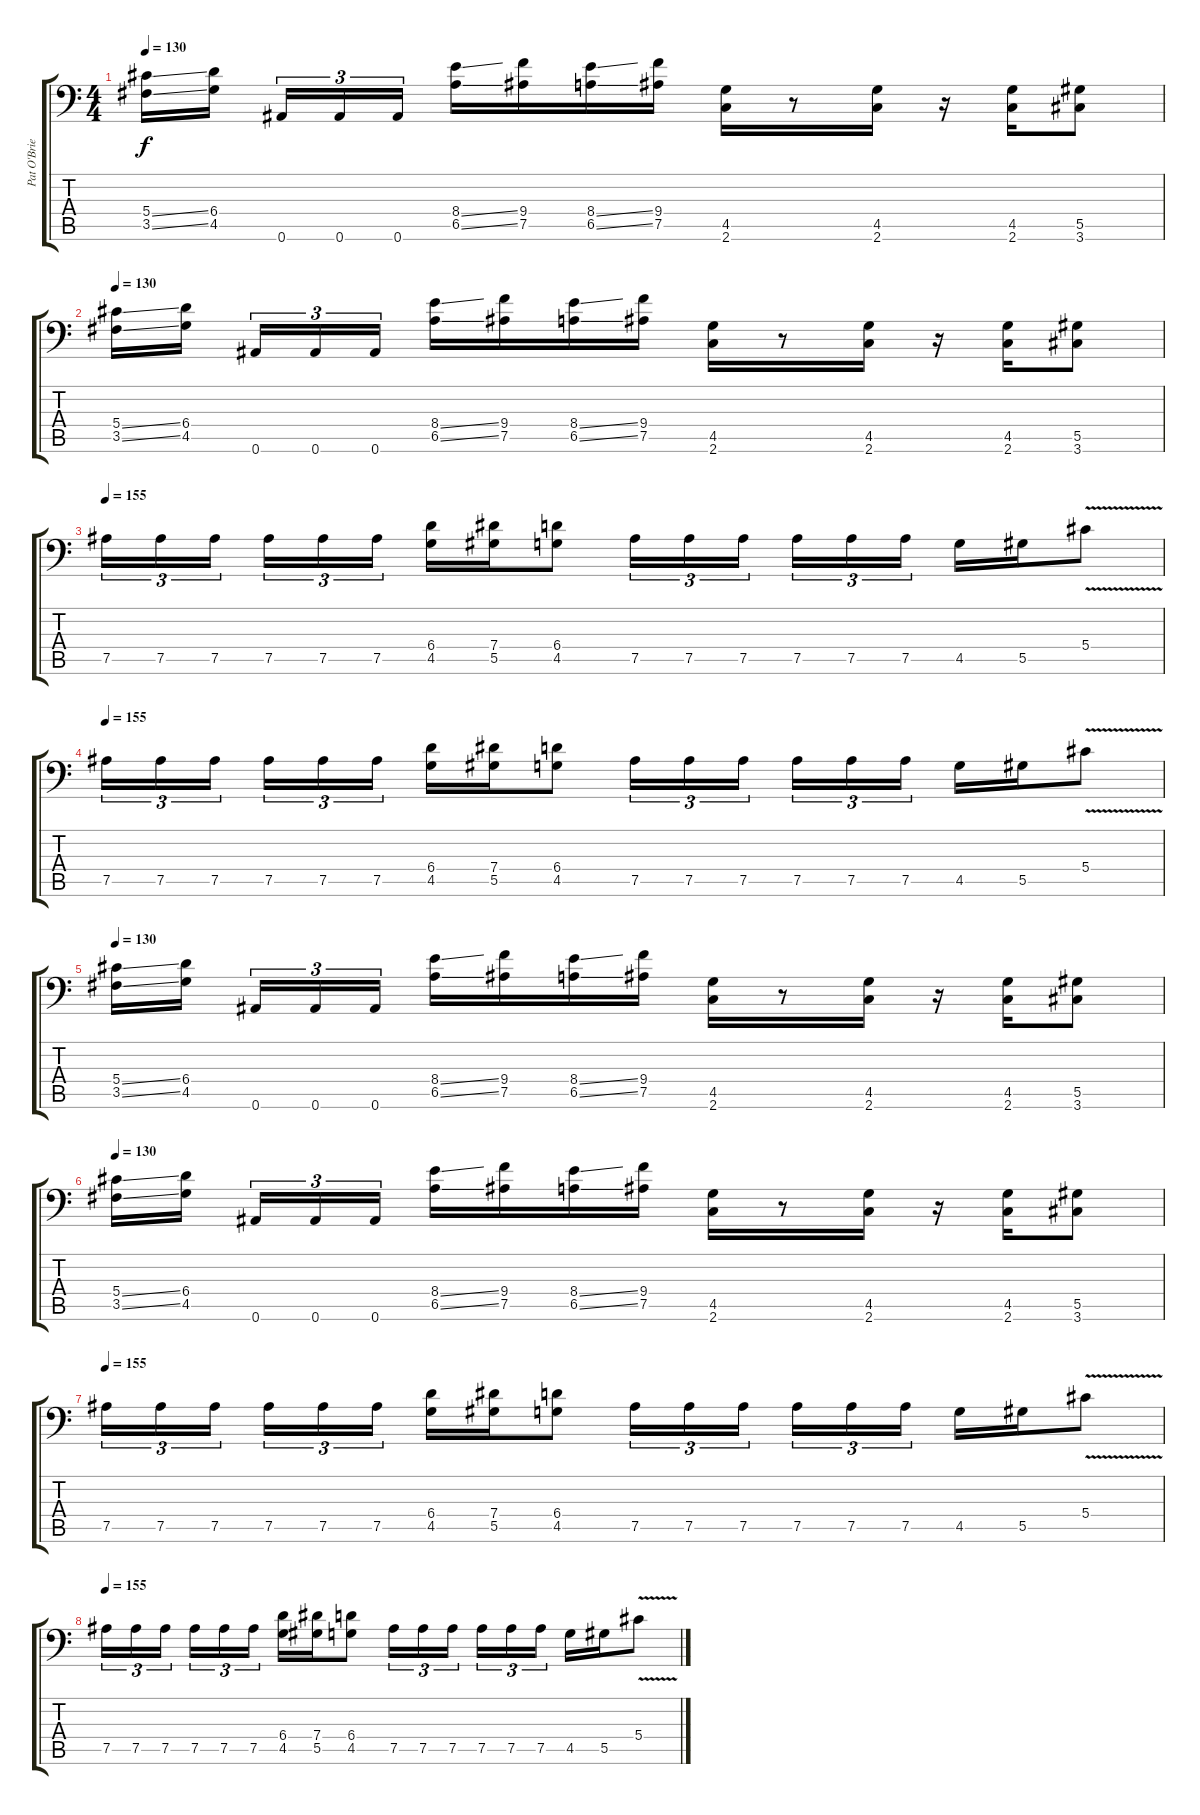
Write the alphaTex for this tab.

\track ("Pat O'Brien" "Pat O'Brie") {instrument distortionguitar}
\staff {score tabs}
\tuning (Bb3 F3 Db3 Ab2 Eb2 Bb1) {hide}
\ts (4 4)
\tempo 130
\clef f4
\ks c
(5.4{ss} 3.5{ss}).16{dy f} (6.4 4.5).16 0.6.16{tu (3 2)} 0.6.16{tu (3 2)} 0.6.16{tu (3 2)} (8.4{ss} 6.5{ss}).16 (9.4 7.5).16 (8.4{ss} 6.5{ss}).16 (9.4 7.5).16 (4.5 2.6).16 r.8 (4.5 2.6).16 r.16 (4.5 2.6).16 (5.5 3.6).8 |
\tempo 130
(5.4{ss} 3.5{ss}).16 (6.4 4.5).16 0.6.16{tu (3 2)} 0.6.16{tu (3 2)} 0.6.16{tu (3 2)} (8.4{ss} 6.5{ss}).16 (9.4 7.5).16 (8.4{ss} 6.5{ss}).16 (9.4 7.5).16 (4.5 2.6).16 r.8 (4.5 2.6).16 r.16 (4.5 2.6).16 (5.5 3.6).8 |
\tempo 155
7.5.16{tu (3 2)} 7.5.16{tu (3 2)} 7.5.16{tu (3 2)} 7.5.16{tu (3 2)} 7.5.16{tu (3 2)} 7.5.16{tu (3 2)} (6.4 4.5).16 (7.4 5.5).16 (6.4 4.5).8 7.5.16{tu (3 2)} 7.5.16{tu (3 2)} 7.5.16{tu (3 2)} 7.5.16{tu (3 2)} 7.5.16{tu (3 2)} 7.5.16{tu (3 2)} 4.5.16 5.5.16 5.4{v}.8 |
\tempo 155
7.5.16{tu (3 2)} 7.5.16{tu (3 2)} 7.5.16{tu (3 2)} 7.5.16{tu (3 2)} 7.5.16{tu (3 2)} 7.5.16{tu (3 2)} (6.4 4.5).16 (7.4 5.5).16 (6.4 4.5).8 7.5.16{tu (3 2)} 7.5.16{tu (3 2)} 7.5.16{tu (3 2)} 7.5.16{tu (3 2)} 7.5.16{tu (3 2)} 7.5.16{tu (3 2)} 4.5.16 5.5.16 5.4{v}.8 |
\tempo 130
(5.4{ss} 3.5{ss}).16 (6.4 4.5).16 0.6.16{tu (3 2)} 0.6.16{tu (3 2)} 0.6.16{tu (3 2)} (8.4{ss} 6.5{ss}).16 (9.4 7.5).16 (8.4{ss} 6.5{ss}).16 (9.4 7.5).16 (4.5 2.6).16 r.8 (4.5 2.6).16 r.16 (4.5 2.6).16 (5.5 3.6).8 |
\tempo 130
(5.4{ss} 3.5{ss}).16 (6.4 4.5).16 0.6.16{tu (3 2)} 0.6.16{tu (3 2)} 0.6.16{tu (3 2)} (8.4{ss} 6.5{ss}).16 (9.4 7.5).16 (8.4{ss} 6.5{ss}).16 (9.4 7.5).16 (4.5 2.6).16 r.8 (4.5 2.6).16 r.16 (4.5 2.6).16 (5.5 3.6).8 |
\tempo 155
7.5.16{tu (3 2)} 7.5.16{tu (3 2)} 7.5.16{tu (3 2)} 7.5.16{tu (3 2)} 7.5.16{tu (3 2)} 7.5.16{tu (3 2)} (6.4 4.5).16 (7.4 5.5).16 (6.4 4.5).8 7.5.16{tu (3 2)} 7.5.16{tu (3 2)} 7.5.16{tu (3 2)} 7.5.16{tu (3 2)} 7.5.16{tu (3 2)} 7.5.16{tu (3 2)} 4.5.16 5.5.16 5.4{v}.8 |
\tempo 155
7.5.16{tu (3 2)} 7.5.16{tu (3 2)} 7.5.16{tu (3 2)} 7.5.16{tu (3 2)} 7.5.16{tu (3 2)} 7.5.16{tu (3 2)} (6.4 4.5).16 (7.4 5.5).16 (6.4 4.5).8 7.5.16{tu (3 2)} 7.5.16{tu (3 2)} 7.5.16{tu (3 2)} 7.5.16{tu (3 2)} 7.5.16{tu (3 2)} 7.5.16{tu (3 2)} 4.5.16 5.5.16 5.4{v}.8
